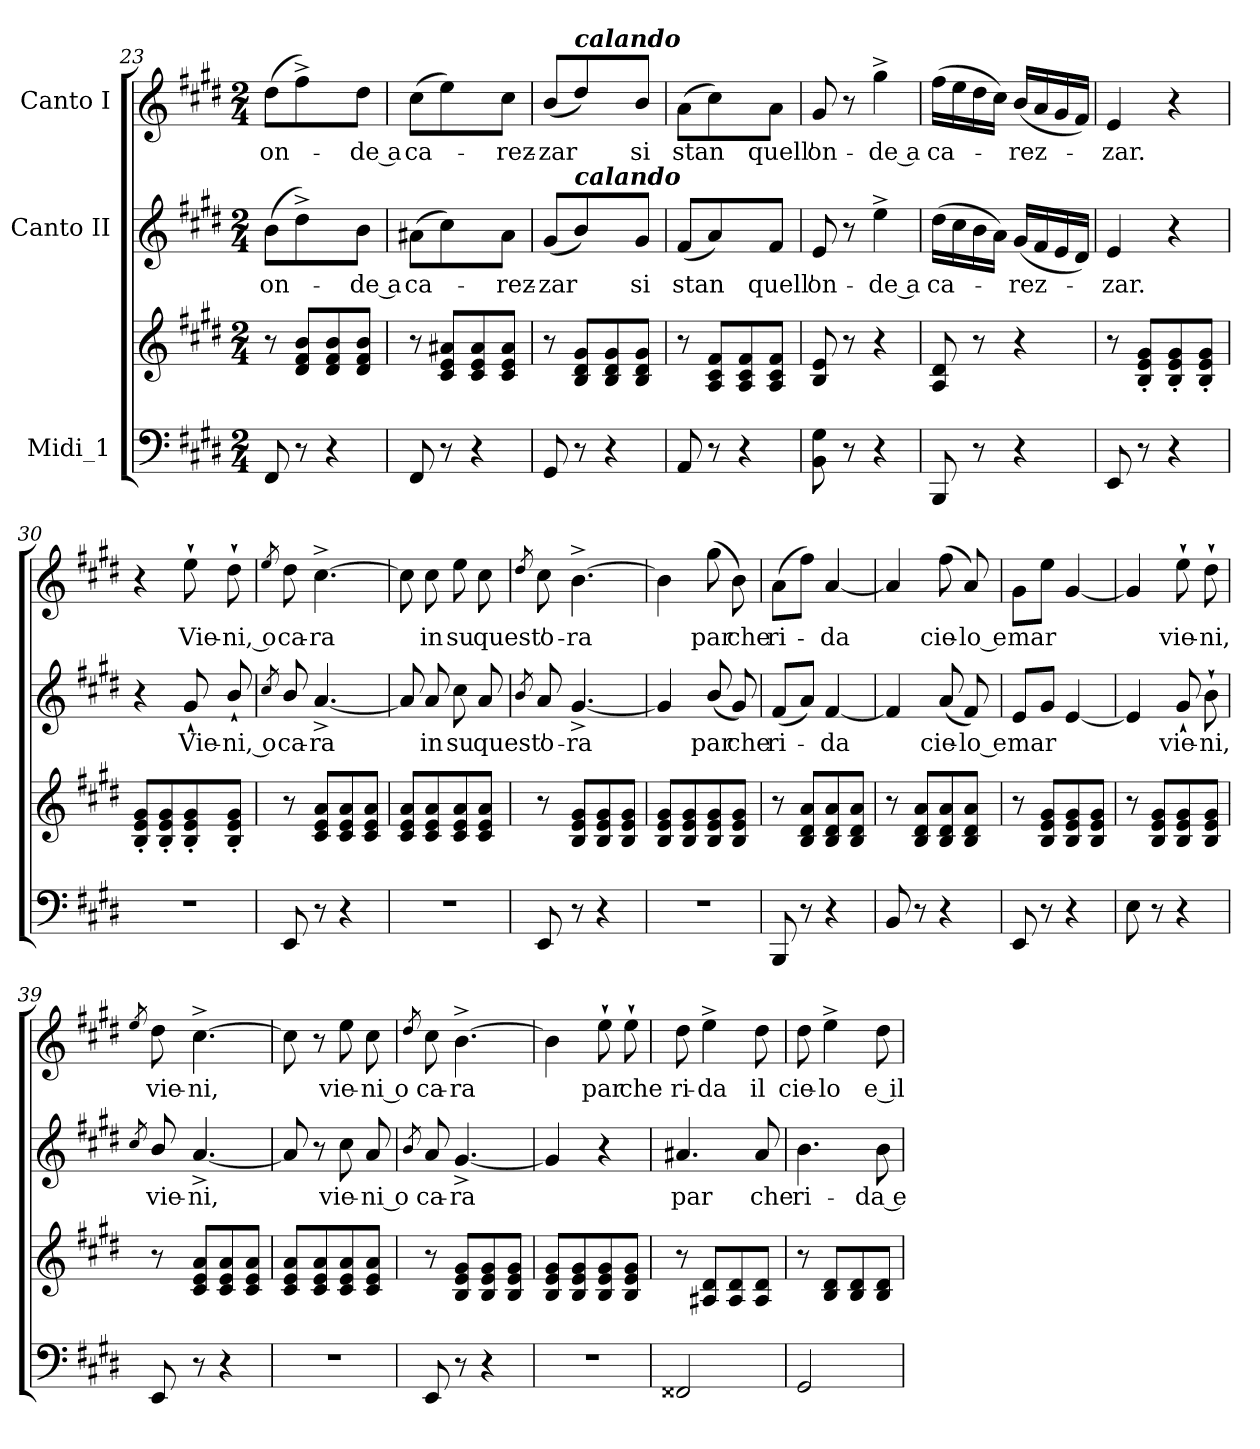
**kern	**kern	**kern	**text	**kern	**text
*part3	*part3	*part2	*part2	*part1	*part1
*staff4	*staff3	*staff2	*staff2	*staff1	*staff1
*I"Midi_1	*	*I"Canto II	*	*I"Canto I	*
*clefF4	*clefG2	*clefG2	*	*clefG2	*
*k[f#c#g#d#]	*k[f#c#g#d#]	*k[f#c#g#d#]	*	*k[f#c#g#d#]	*
*E:	*E:	*E:	*	*E:	*
*M2/4	*M2/4	*M2/4	*	*M2/4	*
=23	=23	=23	=23	=23	=23
!	!	!	!LO:LY:b	!	!LO:LY:b
8FF#	8r	(>8bL	on-	(>8dd#L	on-
8r	8d# 8f# 8bL	4dd#^)	.	4ff#^)	.
4r	8d# 8f# 8b	.	.	.	.
!	!	!	!LO:LY:b	!	!LO:LY:b
.	8d# 8f# 8bJ	8bJ	de a	8dd#J	de a
!!LO:LB:g=z
=24	=24	=24	=24	=24	=24
!	!	!	!LO:LY:b	!	!LO:LY:b
8FF#	8r	(<8a#XL	ca-	(>8cc#L	ca-
8r	8c# 8e 8a#XL	4cc#)	.	4ee)	.
4r	8c# 8e 8a#	.	.	.	.
!	!	!	!LO:LY:b	!	!LO:LY:b
.	8c# 8e 8a#J	8a#J	rez-	8cc#J	rez-
=25	=25	=25	=25	=25	=25
!	!	!	!LO:LY:b	!	!LO:LY:b
8GG#	8r	(<8g#L	-zar	(>8bL	-zar
!	!	!	!	!LO:TX:a:Bi:t=calando	!
!	!	!LO:TX:a:Bi:t=calando	!	!	!
8r	8B 8d# 8g#L	4b/)	.	4dd#)	.
4r	8B 8d# 8g#	.	.	.	.
!	!	!	!LO:LY:b	!	!LO:LY:b
.	8B 8d# 8g#J	8g#/J	si	8b/J	si
=26	=26	=26	=26	=26	=26
!	!	!	!LO:LY:b	!	!LO:LY:b
8AA	8r	(<8f#L	stan	(<8aL	stan
8r	8A 8c# 8f#L	4a)	.	4cc#)	.
4r	8A 8c# 8f#	.	.	.	.
!	!	!	!LO:LY:b	!	!LO:LY:b
.	8A 8c# 8f#J	8f#J	quell'	8aJ	quell'
=27	=27	=27	=27	=27	=27
!	!	!	!LO:LY:b	!	!LO:LY:b
8BB 8G#	8B 8e	8e	on-	8g#	on-
8r	8r	8r	.	8r	.
!	!	!	!LO:LY:b	!	!LO:LY:b
4r	4r	4ee^	-de a	4gg#^	-de a
=28	=28	=28	=28	=28	=28
!	!	!	!LO:LY:b	!	!LO:LY:b
8BBB	8A 8d#	(>16dd#LL	ca-	(>16ff#LL	ca-
.	.	16cc#	.	16ee	.
8r	8r	16b	.	16dd#	.
.	.	16aJJ)	.	16cc#JJ)	.
!	!	!	!LO:LY:b	!	!LO:LY:b
4r	4r	(<16g#LL	rez-	(<16bLL	rez-
.	.	16f#	.	16a	.
.	.	16e	.	16g#	.
.	.	16d#JJ)	.	16f#JJ)	.
=29	=29	=29	=29	=29	=29
!	!	!	!LO:LY:b	!	!LO:LY:b
8EE	8r	4e	zar.	4e	zar.
8r	8B' 8e' 8g#'L	.	.	.	.
4r	8B' 8e' 8g#'	4r	.	4r	.
.	8B' 8e' 8g#'J	.	.	.	.
=30	=30	=30	=30	=30	=30
!LO:N:vis=1	!	!	!	!	!
2r	8B' 8e' 8g#'L	4r	.	4r	.
.	8B' 8e' 8g#'	.	.	.	.
!	!	!	!LO:LY:b	!	!LO:LY:b
.	8B' 8e' 8g#'	8g#`	Vie-	8ee`	Vie-
!	!	!	!LO:LY:b	!	!LO:LY:b
.	8B' 8e' 8g#'J	8b`/L	-ni, o	8dd#`L	-ni, o
!!LO:LB:g=z
=31	=31	=31	=31	=31	=31
.	.	8qcc#/	.	8qee/	.
!	!	!	!LO:LY:b	!	!LO:LY:b
8EE	8r	8b/	ca-	8dd#	ca-
!	!	!	!LO:LY:b	!	!LO:LY:b
8r	8c# 8e 8aL	[4.a^	-ra	[4.cc#^	-ra
4r	8c# 8e 8a	.	.	.	.
.	8c# 8e 8aJ	.	.	.	.
=32	=32	=32	=32	=32	=32
!LO:N:vis=1	!	!	!	!	!
2r	8c# 8e 8aL	8a]	.	8cc#]	.
!	!	!	!LO:LY:b	!	!LO:LY:b
.	8c# 8e 8a	8a	in	8cc#	in
!	!	!	!LO:LY:b	!	!LO:LY:b
.	8c# 8e 8a	8cc#	su	8ee	su
!	!	!	!LO:LY:b	!	!LO:LY:b
.	8c# 8e 8aJ	8a	quest'	8cc#	quest'
=33	=33	=33	=33	=33	=33
.	.	8qb/	.	8qdd#/	.
!	!	!	!LO:LY:b	!	!LO:LY:b
8EE	8r	8a	o-	8cc#	o-
!	!	!	!LO:LY:b	!	!LO:LY:b
8r	8B 8e 8g#L	[4.g#^	-ra	[4.b^	-ra
4r	8B 8e 8g#	.	.	.	.
.	8B 8e 8g#J	.	.	.	.
=34	=34	=34	=34	=34	=34
!LO:N:vis=1	!	!	!	!	!
2r	8B 8e 8g#L	4g#]	.	4b]	.
.	8B 8e 8g#	.	.	.	.
!	!	!	!LO:LY:b	!	!LO:LY:b
.	8B 8e 8g#	(<8b/	par	(8gg#	par
!	!	!	!LO:LY:b	!	!LO:LY:b
.	8B 8e 8g#J	8g#/)	che	8b)	che
=35	=35	=35	=35	=35	=35
!	!	!	!LO:LY:b	!	!LO:LY:b
8BBB	8r	(<8f#L	ri-	(8aL	ri-
8r	8B 8d# 8aL	8aJ)	.	8ff#J)	.
!	!	!	!LO:LY:b	!	!LO:LY:b
4r	8B 8d# 8a	[4f#	da	[4a	da
.	8B 8d# 8aJ	.	.	.	.
=36	=36	=36	=36	=36	=36
8BB	8r	4f#]	.	4a]	.
8r	8B 8d# 8aL	.	.	.	.
!	!	!	!LO:LY:b	!	!LO:LY:b
4r	8B 8d# 8a	(<8a	cie-	(8ff#	cie-
!	!	!	!LO:LY:b	!	!LO:LY:b
.	8B 8d# 8aJ	8f#)	-lo e	8a)	-lo e
=37	=37	=37	=37	=37	=37
!	!	!	!LO:LY:b	!	!LO:LY:b
8EE	8r	8eL	mar	8g#L	mar
8r	8B 8e 8g#L	8g#J	.	8eeJ	.
4r	8B 8e 8g#	[4e	.	[4g#	.
.	8B 8e 8g#J	.	.	.	.
!!LO:LB:g=z
=38	=38	=38	=38	=38	=38
8E	8r	4e]	.	4g#]	.
8r	8B 8e 8g#L	.	.	.	.
!	!	!	!LO:LY:b	!	!LO:LY:b
4r	8B 8e 8g#	8g#`	vie-	8ee`	vie-
!	!	!	!LO:LY:b	!	!LO:LY:b
.	8B 8e 8g#J	8b`	-ni,	8dd#`	-ni,
=39	=39	=39	=39	=39	=39
.	.	8qcc#/	.	8qee/	.
!	!	!	!LO:LY:b	!	!LO:LY:b
8EE	8r	8b/	vie-	8dd#	vie-
!	!	!	!LO:LY:b	!	!LO:LY:b
8r	8c# 8e 8aL	[4.a^	-ni,	[4.cc#^	-ni,
4r	8c# 8e 8a	.	.	.	.
.	8c# 8e 8aJ	.	.	.	.
=40	=40	=40	=40	=40	=40
!LO:N:vis=1	!	!	!	!	!
2r	8c# 8e 8aL	8a]	.	8cc#]	.
.	8c# 8e 8a	8r	.	8r	.
!	!	!	!LO:LY:b	!	!LO:LY:b
.	8c# 8e 8a	8cc#	vie-	8ee	vie-
!	!	!	!LO:LY:b	!	!LO:LY:b
.	8c# 8e 8aJ	8a	-ni o	8cc#	-ni o
=41	=41	=41	=41	=41	=41
.	.	8qb/	.	8qdd#/	.
!	!	!	!LO:LY:b	!	!LO:LY:b
8EE	8r	8a	ca-	8cc#	ca-
!	!	!	!LO:LY:b	!	!LO:LY:b
8r	8B 8e 8g#L	[4.g#^	-ra	[4.b^	-ra
4r	8B 8e 8g#	.	.	.	.
.	8B 8e 8g#J	.	.	.	.
=42	=42	=42	=42	=42	=42
!LO:N:vis=1	!	!	!	!	!
2r	8B 8e 8g#L	4g#]	.	4b]	.
.	8B 8e 8g#	.	.	.	.
!	!	!	!	!	!LO:LY:b
.	8B 8e 8g#	4r	.	8ee`	par
!	!	!	!	!	!LO:LY:b
.	8B 8e 8g#J	.	.	8ee`	che
=43	=43	=43	=43	=43	=43
!	!	!	!LO:LY:b	!	!LO:LY:b
2FF##X	8r	4.a#X	par	8dd#	ri-
!	!	!	!	!	!LO:LY:b
.	8A#X 8d#L	.	.	4ee^	-da
.	8A# 8d#	.	.	.	.
!	!	!	!LO:LY:b	!	!LO:LY:b
.	8A# 8d#J	8a#	che	8dd#	il
=44	=44	=44	=44	=44	=44
!	!	!	!LO:LY:b	!	!LO:LY:b
2GG#	8r	4.b	ri-	8dd#	cie-
!	!	!	!	!	!LO:LY:b
.	8B 8d#L	.	.	4ee^	-lo
.	8B 8d#	.	.	.	.
!	!	!	!LO:LY:b	!	!LO:LY:b
.	8B 8d#J	8b	-da e	8dd#	e il
=	=	=	=	=	=
*-	*-	*-	*-	*-	*-
